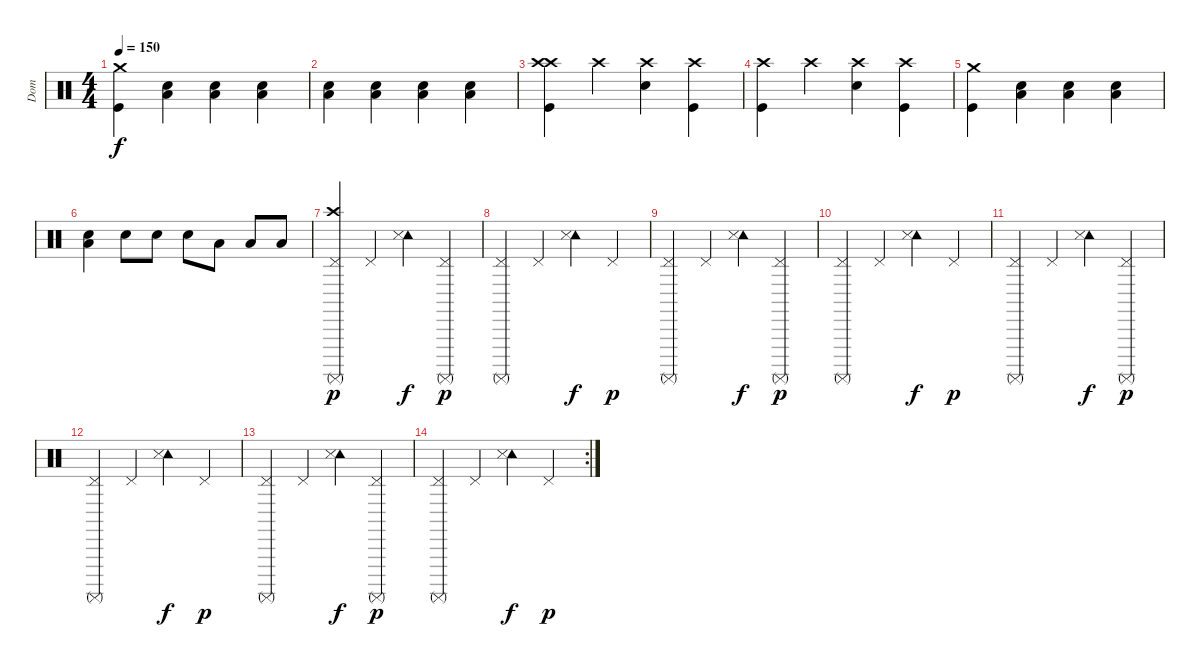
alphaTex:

\track ("Dom" "Dom") {instrument percussion}
\staff {score}
\articulation defaults
\ts (4 4)
\tempo 150
\clef neutral
\ks c
("Crash medium (hit)" "Kick (hit)").4{dy f} ("Low Floor Tom (hit)" "Electric Snare (hit)").4 ("Low Floor Tom (hit)" "Electric Snare (hit)").4 ("Low Floor Tom (hit)" "Electric Snare (hit)").4 |
("Low Floor Tom (hit)" "Electric Snare (hit)").4 ("Low Floor Tom (hit)" "Electric Snare (hit)").4 ("Low Floor Tom (hit)" "Electric Snare (hit)").4 ("Low Floor Tom (hit)" "Electric Snare (hit)").4 |
("Crash high (hit)" "Crash high (hit)" "Kick (hit)").4 "Crash high (hit)".4 ("Crash high (hit)" "Electric Snare (hit)").4 ("Crash high (hit)" "Kick (hit)").4 |
("Crash high (hit)" "Kick (hit)").4 "Crash high (hit)".4 ("Crash high (hit)" "Electric Snare (hit)").4 ("Crash high (hit)" "Kick (hit)").4 |
("Crash medium (hit)" "Kick (hit)").4 ("Low Floor Tom (hit)" "Electric Snare (hit)").4 ("Low Floor Tom (hit)" "Electric Snare (hit)").4 ("Low Floor Tom (hit)" "Electric Snare (hit)").4 |
("Low Floor Tom (hit)" "Electric Snare (hit)").4 "Electric Snare (hit)".8 "Electric Snare (hit)".8 "Electric Snare (hit)".8 "Low Tom (hit)".8 "Low Tom (hit)".8 "Low Tom (hit)".8 |
("Pedal Hi-Hat (hit)" "Crash high (hit)" "Surdo (mute)").4{dy p} "Pedal Hi-Hat (hit)".4 ("Tambourine (hit)" "Snare (side stick) 3").4{dy f} ("Pedal Hi-Hat (hit)" "Surdo (mute)").4{dy p} |
("Pedal Hi-Hat (hit)" "Surdo (mute)").4 "Pedal Hi-Hat (hit)".4 ("Tambourine (hit)" "Snare (side stick) 3").4{dy f} "Pedal Hi-Hat (hit)".4{dy p} |
("Pedal Hi-Hat (hit)" "Surdo (mute)").4 "Pedal Hi-Hat (hit)".4 ("Tambourine (hit)" "Snare (side stick) 3").4{dy f} ("Pedal Hi-Hat (hit)" "Surdo (mute)").4{dy p} |
("Pedal Hi-Hat (hit)" "Surdo (mute)").4 "Pedal Hi-Hat (hit)".4 ("Tambourine (hit)" "Snare (side stick) 3").4{dy f} "Pedal Hi-Hat (hit)".4{dy p} |
("Pedal Hi-Hat (hit)" "Surdo (mute)").4 "Pedal Hi-Hat (hit)".4 ("Tambourine (hit)" "Snare (side stick) 3").4{dy f} ("Pedal Hi-Hat (hit)" "Surdo (mute)").4{dy p} |
("Pedal Hi-Hat (hit)" "Surdo (mute)").4 "Pedal Hi-Hat (hit)".4 ("Tambourine (hit)" "Snare (side stick) 3").4{dy f} "Pedal Hi-Hat (hit)".4{dy p} |
("Pedal Hi-Hat (hit)" "Surdo (mute)").4 "Pedal Hi-Hat (hit)".4 ("Tambourine (hit)" "Snare (side stick) 3").4{dy f} ("Pedal Hi-Hat (hit)" "Surdo (mute)").4{dy p} |
\rc 2
("Pedal Hi-Hat (hit)" "Surdo (mute)").4 "Pedal Hi-Hat (hit)".4 ("Tambourine (hit)" "Snare (side stick) 3").4{dy f} "Pedal Hi-Hat (hit)".4{dy p}
